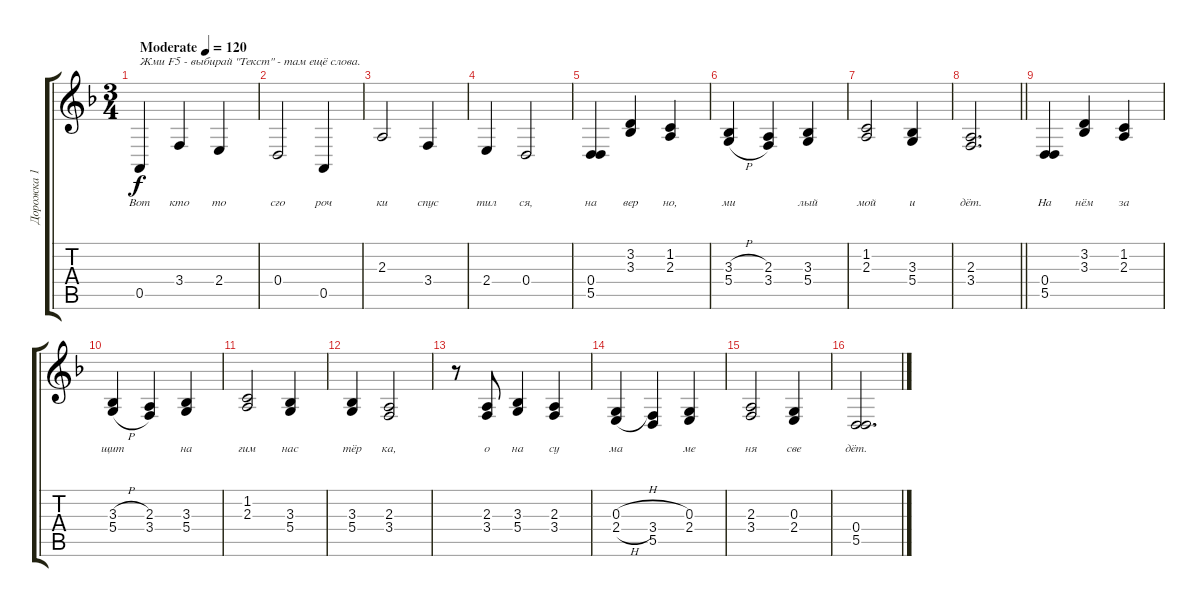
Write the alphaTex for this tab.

\track ("Дорожка 1" "Дорожка 1") {instrument sopranosax}
\staff {score tabs}
\tuning (E4 B3 G3 D3 A2 E2) {hide}
\ts (3 4)
\tempo (120 "Moderate")
\clef g2
\ks f
0.5.4{txt "Жми F5 - выбирай \"Текст\" - там ещё слова." lyrics (0 "Вот") lyrics (1 "") lyrics (2 "") lyrics (3 "") lyrics (4 "") dy f instrument sopranosax} 3.4.4{lyrics (0 "кто") lyrics (1 "") lyrics (2 "") lyrics (3 "") lyrics (4 "")} 2.4.4{lyrics (0 "то") lyrics (1 "") lyrics (2 "") lyrics (3 "") lyrics (4 "")} |
0.4.2{lyrics (0 "сго") lyrics (1 "") lyrics (2 "") lyrics (3 "") lyrics (4 "")} 0.5.4{lyrics (0 "роч") lyrics (1 "") lyrics (2 "") lyrics (3 "") lyrics (4 "")} |
2.3.2{lyrics (0 "ки") lyrics (1 "") lyrics (2 "") lyrics (3 "") lyrics (4 "")} 3.4.4{lyrics (0 "спус") lyrics (1 "") lyrics (2 "") lyrics (3 "") lyrics (4 "")} |
2.4.4{lyrics (0 "тил") lyrics (1 "") lyrics (2 "") lyrics (3 "") lyrics (4 "")} 0.4.2{lyrics (0 "ся,") lyrics (1 "") lyrics (2 "") lyrics (3 "") lyrics (4 "")} |
(0.4 5.5).4{lyrics (0 "на") lyrics (1 "") lyrics (2 "") lyrics (3 "") lyrics (4 "")} (3.2 3.3).4{lyrics (0 "вер") lyrics (1 "") lyrics (2 "") lyrics (3 "") lyrics (4 "")} (1.2 2.3).4{lyrics (0 "но,") lyrics (1 "") lyrics (2 "") lyrics (3 "") lyrics (4 "")} |
(3.3{h} 5.4{h}).4{lyrics (0 "ми") lyrics (1 "") lyrics (2 "") lyrics (3 "") lyrics (4 "")} (2.3 3.4).4{lyrics (0 "") lyrics (1 "") lyrics (2 "") lyrics (3 "") lyrics (4 "")} (3.3 5.4).4{lyrics (0 "лый") lyrics (1 "") lyrics (2 "") lyrics (3 "") lyrics (4 "")} |
(1.2 2.3).2{lyrics (0 "мой") lyrics (1 "") lyrics (2 "") lyrics (3 "") lyrics (4 "")} (3.3 5.4).4{lyrics (0 "и") lyrics (1 "") lyrics (2 "") lyrics (3 "") lyrics (4 "")} |
\barLineRight lightlight
(2.3 3.4).2{d lyrics (0 "дёт.") lyrics (1 "") lyrics (2 "") lyrics (3 "") lyrics (4 "")} |
(0.4 5.5).4{lyrics (0 "На") lyrics (1 "") lyrics (2 "") lyrics (3 "") lyrics (4 "")} (3.2 3.3).4{lyrics (0 "нём") lyrics (1 "") lyrics (2 "") lyrics (3 "") lyrics (4 "")} (1.2 2.3).4{lyrics (0 "за") lyrics (1 "") lyrics (2 "") lyrics (3 "") lyrics (4 "")} |
(3.3{h} 5.4{h}).4{lyrics (0 "щит") lyrics (1 "") lyrics (2 "") lyrics (3 "") lyrics (4 "")} (2.3 3.4).4{lyrics (0 "") lyrics (1 "") lyrics (2 "") lyrics (3 "") lyrics (4 "")} (3.3 5.4).4{lyrics (0 "на") lyrics (1 "") lyrics (2 "") lyrics (3 "") lyrics (4 "")} |
(1.2 2.3).2{lyrics (0 "гим") lyrics (1 "") lyrics (2 "") lyrics (3 "") lyrics (4 "")} (3.3 5.4).4{lyrics (0 "нас") lyrics (1 "") lyrics (2 "") lyrics (3 "") lyrics (4 "")} |
(3.3 5.4).4{lyrics (0 "тёр") lyrics (1 "") lyrics (2 "") lyrics (3 "") lyrics (4 "")} (2.3 3.4).2{lyrics (0 "ка,") lyrics (1 "") lyrics (2 "") lyrics (3 "") lyrics (4 "")} |
r.8 (2.3 3.4).8{lyrics (0 "о") lyrics (1 "") lyrics (2 "") lyrics (3 "") lyrics (4 "")} (3.3 5.4).4{lyrics (0 "на") lyrics (1 "") lyrics (2 "") lyrics (3 "") lyrics (4 "")} (2.3 3.4).4{lyrics (0 "су") lyrics (1 "") lyrics (2 "") lyrics (3 "") lyrics (4 "")} |
(0.3{h} 2.4{h}).4{lyrics (0 "ма") lyrics (1 "") lyrics (2 "") lyrics (3 "") lyrics (4 "")} (3.4 5.5).4{lyrics (0 "") lyrics (1 "") lyrics (2 "") lyrics (3 "") lyrics (4 "")} (0.3 2.4).4{lyrics (0 "ме") lyrics (1 "") lyrics (2 "") lyrics (3 "") lyrics (4 "")} |
(2.3 3.4).2{lyrics (0 "ня") lyrics (1 "") lyrics (2 "") lyrics (3 "") lyrics (4 "")} (0.3 2.4).4{lyrics (0 "све") lyrics (1 "") lyrics (2 "") lyrics (3 "") lyrics (4 "")} |
(0.4 5.5).2{d lyrics (0 "дёт.") lyrics (1 "") lyrics (2 "") lyrics (3 "") lyrics (4 "")}
